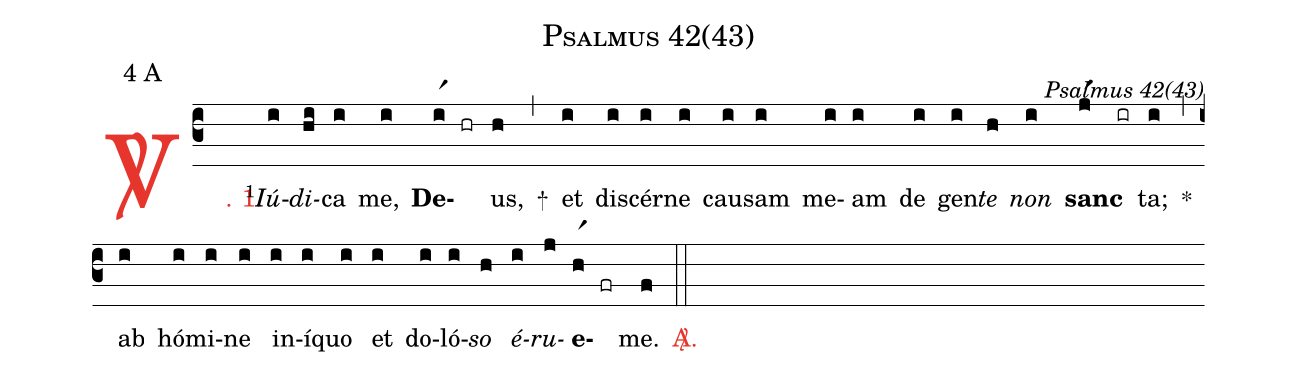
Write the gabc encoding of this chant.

name: Psalmus 42(43);
mode: 4;
mode-differentia: A;
commentary: Psalmus 42(43);
%%
(c3)

<c><sp>V/</sp>. 1.</c>() <v>\VSup{1}</v><i>Iú</i>(i)<i>di</i>(hi)ca(i) me,(i) <b>De</b>(ir1)(hr)us,(h) +(,) et(i) di(i)scér(i)ne(i) cau(i)sam(i) me(i)am(i) de(i) gen(i)<i>te</i>(h) <i>non</i>(i) <b>sanc</b>(jr1)(ir)ta;(i) *(,) ab(i) hó(i)mi(i)ne(i) in(i)í(i)quo(i) et(i) do(i)ló(i)<i>so</i>(h) <i>é</i>(i)<i>ru</i>(j)<b>e</b>(hr1)(fr) me.(f)

<c><sp>A/</sp>.</c>(::)
